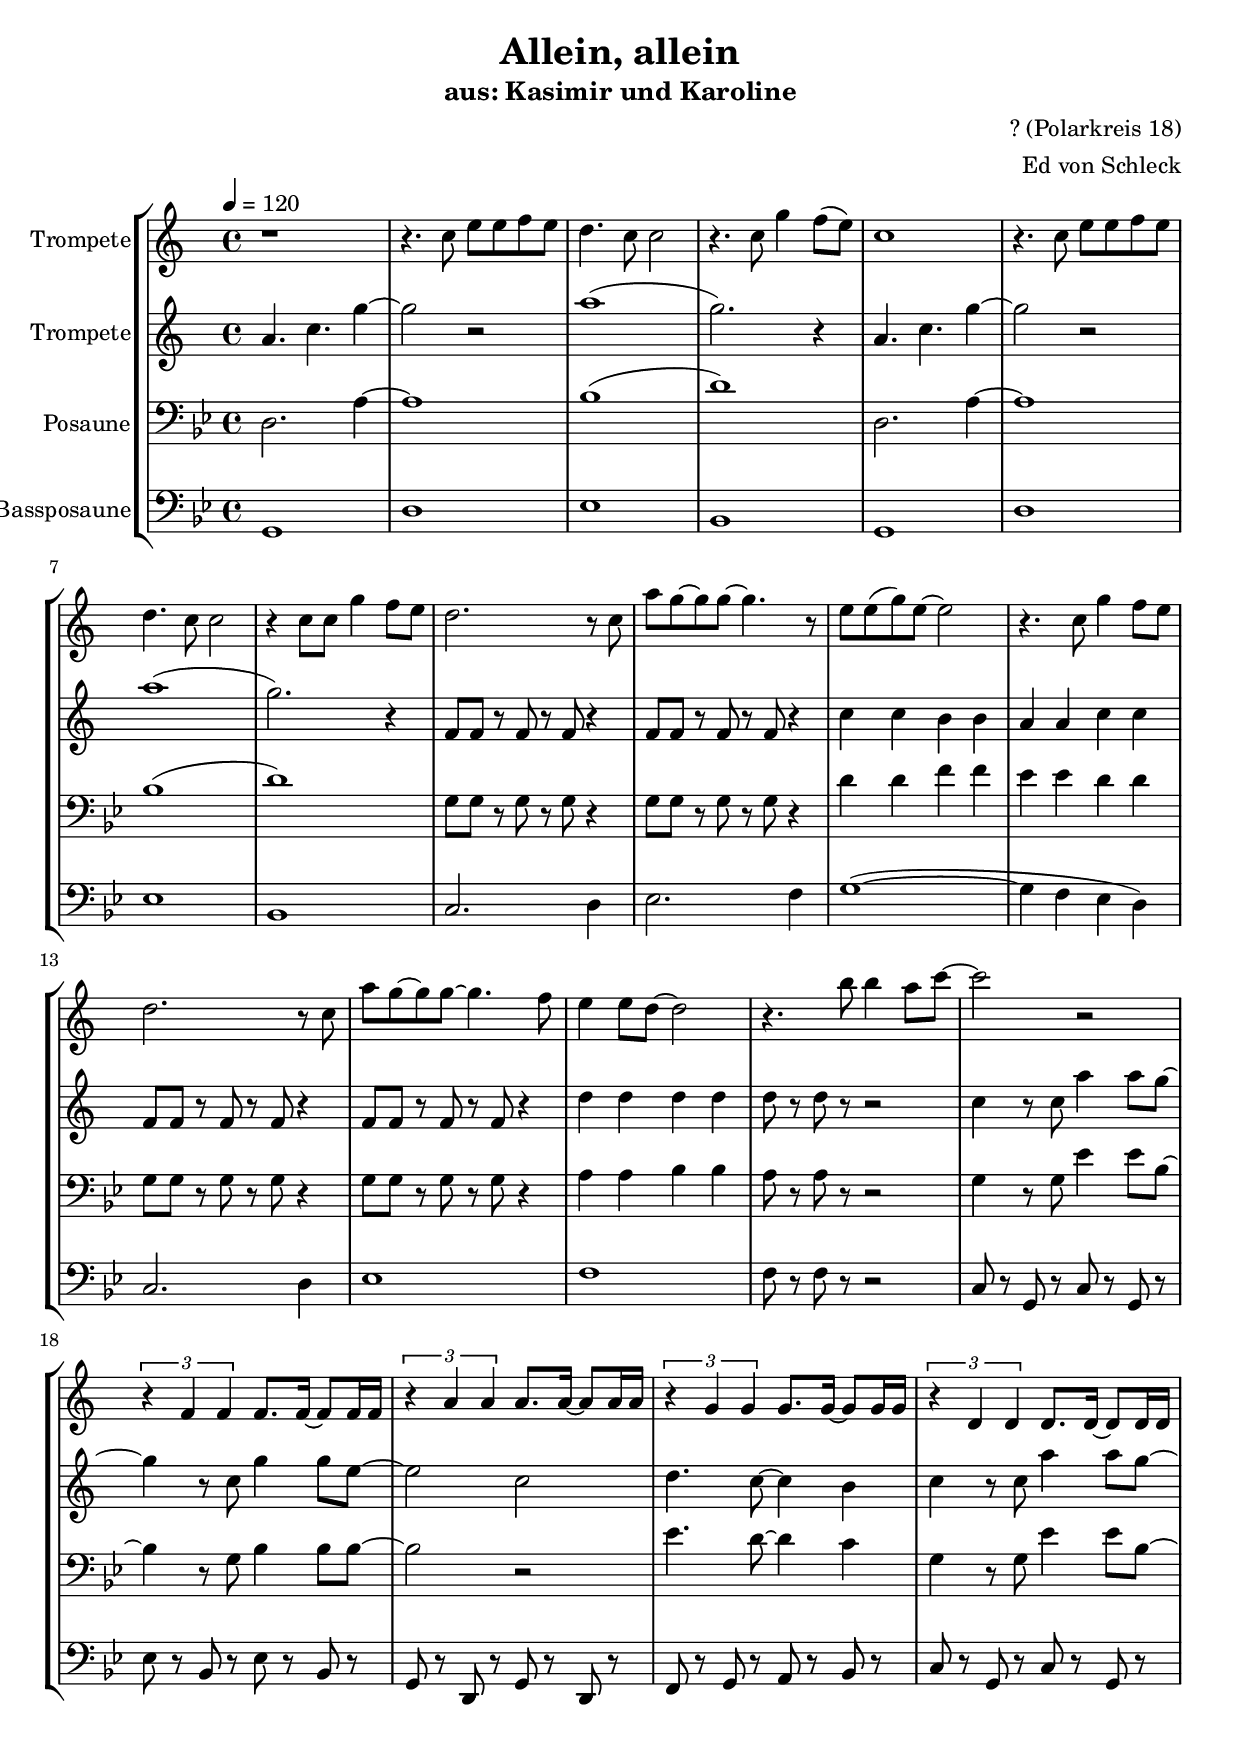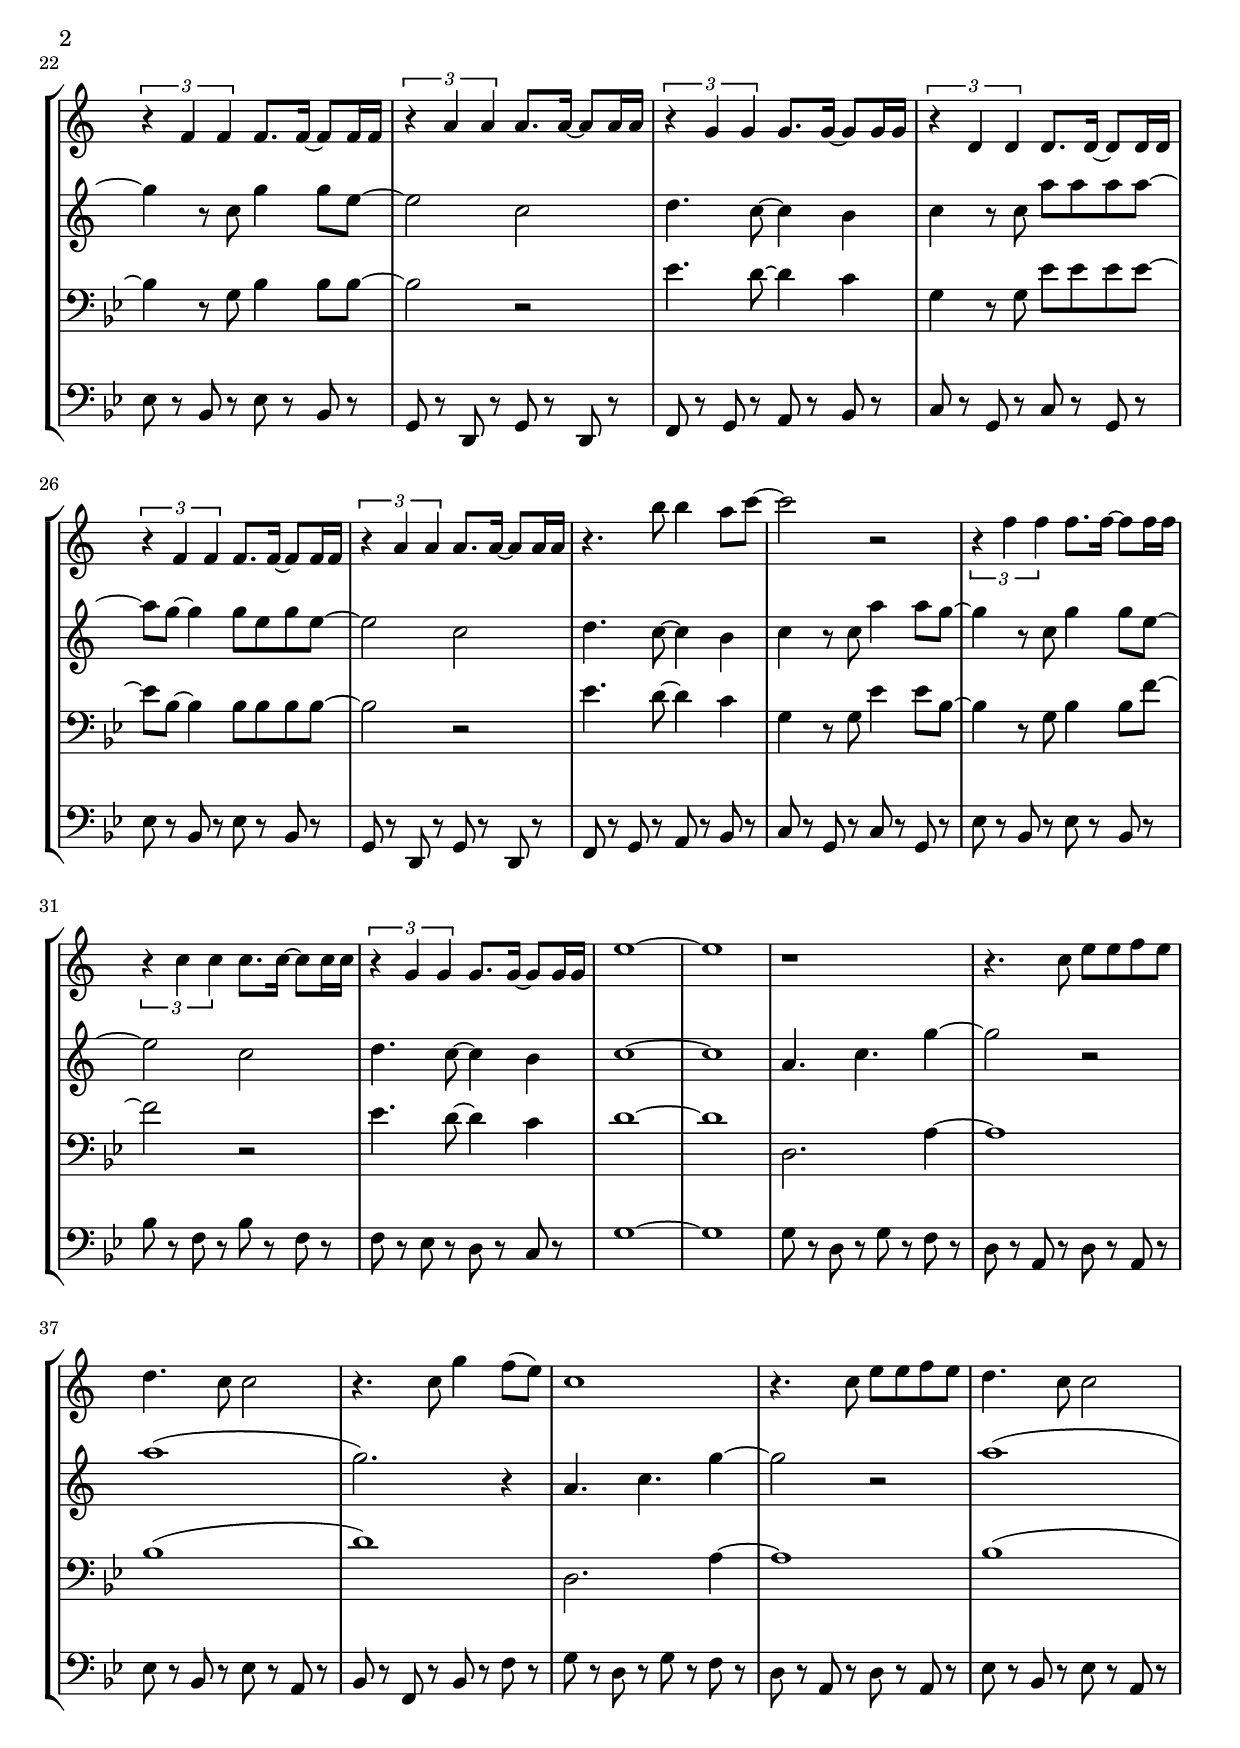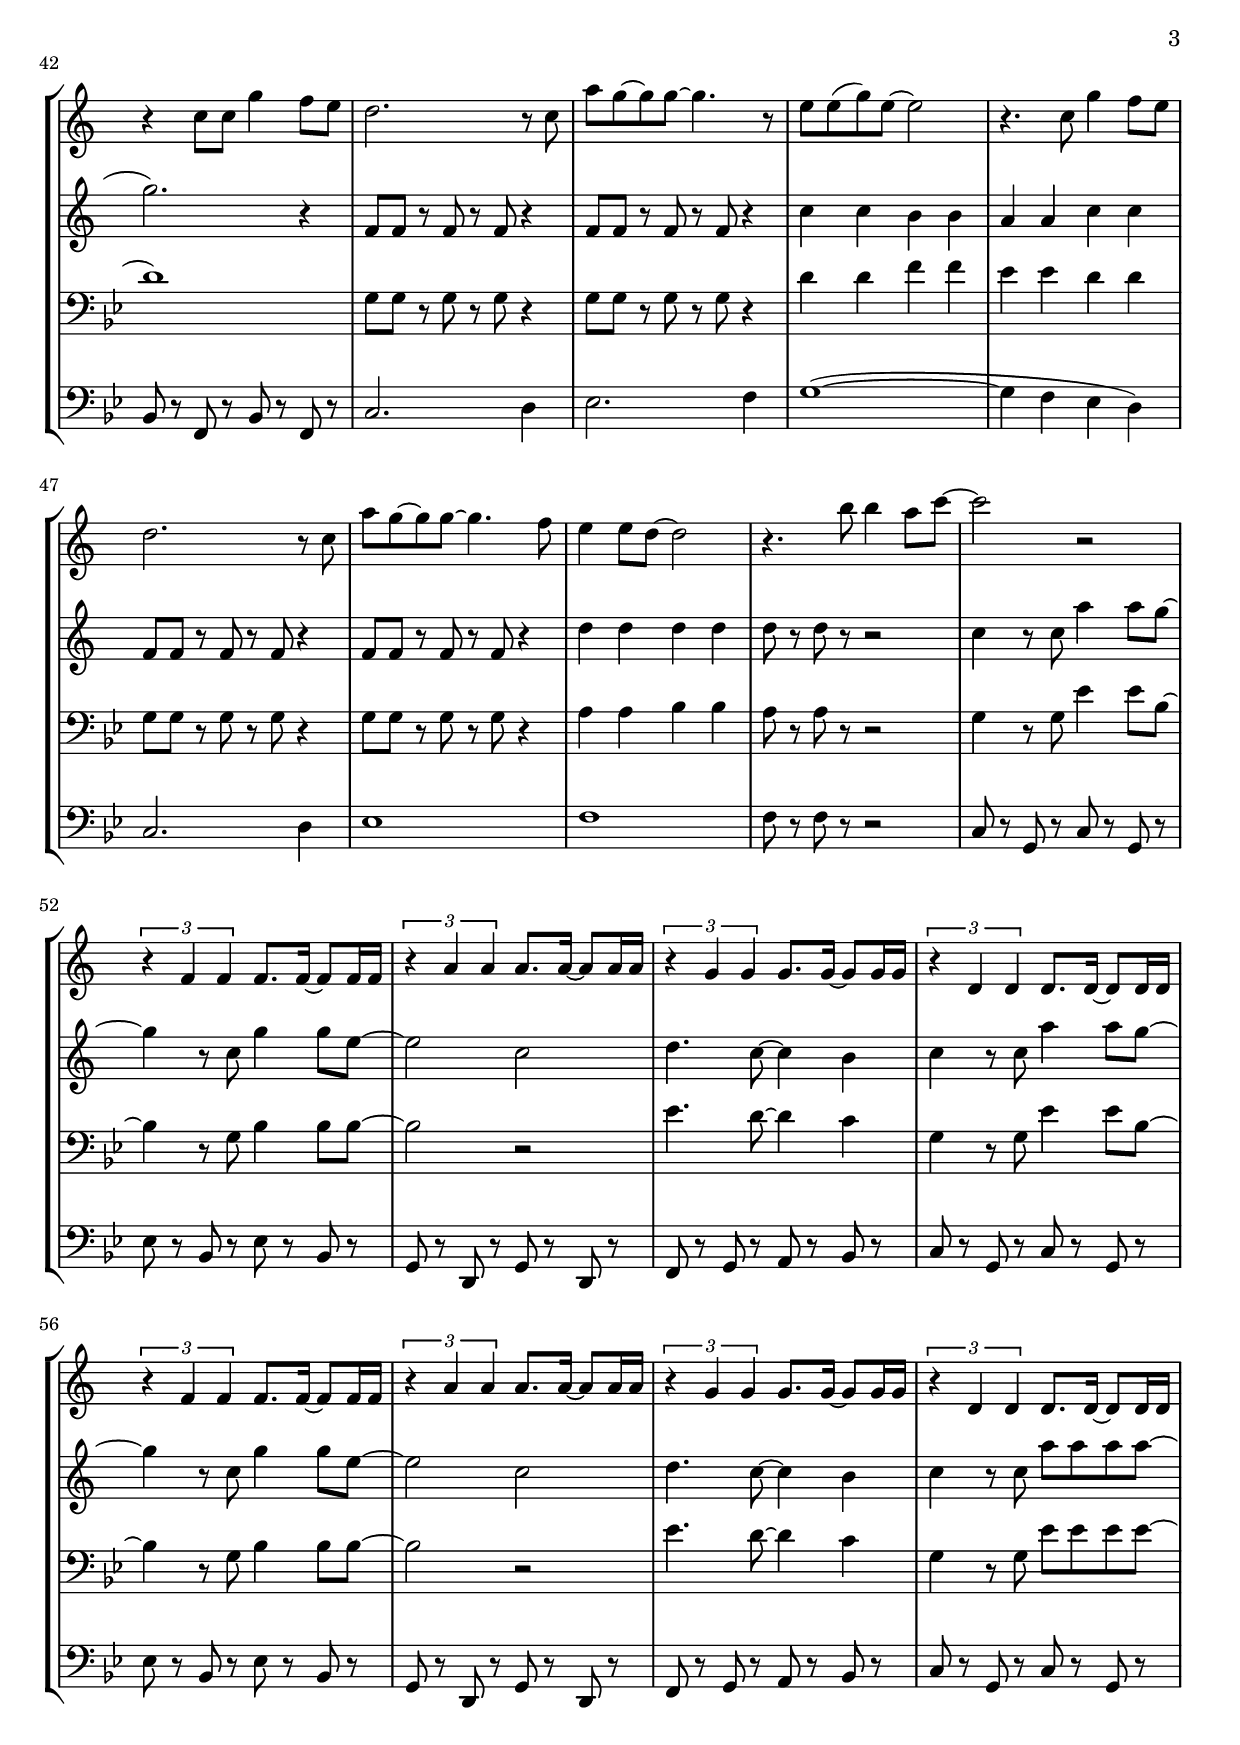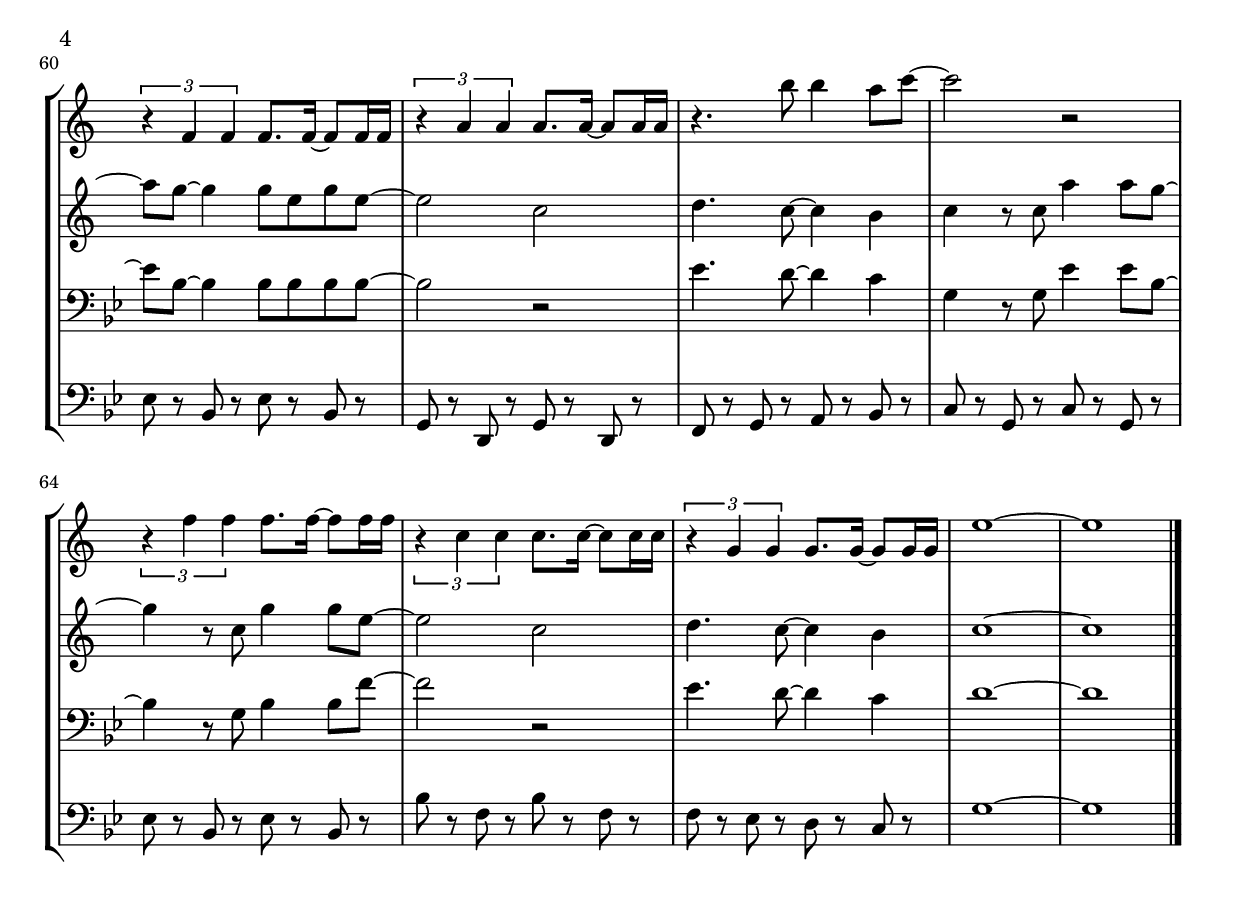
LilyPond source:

\version "2.13.39"
\header {
  title = "Allein, allein"
  subtitle = "aus: Kasimir und Karoline"
  composer = "? (Polarkreis 18)"
  arranger = "Ed von Schleck"
%  meter = "moderato"
%  piece = "Swing"
}
#(ly:set-option 'point-and-click #f)
%#(set-global-staff-size 21)
#(set-default-paper-size "a4")



global = {
  \time 4/4
  \tempo 4 = 120
}

Key = { \key g \minor }

% ------ Trumpet ------
trptI = \relative c'' {
  \Key
  r1
  r4. bes8 d d es d
  c4. bes8 bes2
  r4. bes8 f'4 es8( d)

  bes1
  r4. bes8 d d es d
  c4. bes8 bes2
  r4 bes8 bes f'4 es8 d

  c2. r8 bes
  g'8 f~ f f~ f4. r8
  d d( f) d~ d2
  r4. bes8 f'4 es8 d

  c2. r8 bes
  g'8 f~ f f~ f4. es8
  d4 d8 c~ c2
  r4. a'8 a4 g8 bes~
  
  bes2 r2
  \times 2/3 {r4  es,, es } es8. es16~ es8 es16 es
  \times 2/3 {r4 g g } g8. g16~ g8 g16 g
  \times 2/3 {r4 f f } f8. f16~ f8 f16 f
 
  \times 2/3 {r4 c c } c8. c16~ c8 c16 c
  \times 2/3 {r4 es es } es8. es16~ es8 es16 es
  \times 2/3 {r4 g g } g8. g16~ g8 g16 g
  \times 2/3 {r4 f f } f8. f16~ f8 f16 f

  \times 2/3 {r4 c c } c8. c16~ c8 c16 c
  \times 2/3 {r4 es es } es8. es16~ es8 es16 es
  \times 2/3 {r4 g g } g8. g16~ g8 g16 g
    r4. a'8 a4 g8 bes~
  
  bes2 r2
  \times 2/3 {r4 es, es } es8. es16~ es8 es16 es
  \times 2/3 {r4 bes bes } bes8. bes16~ bes8 bes16 bes
  \times 2/3 {r4 f f } f8. f16~ f8 f16 f

  d'1~
  d

%%%%%%%%%%%%
  r1
  r4. bes8 d d es d
  c4. bes8 bes2
  r4. bes8 f'4 es8( d)

  bes1
  r4. bes8 d d es d
  c4. bes8 bes2
  r4 bes8 bes f'4 es8 d

  c2. r8 bes
  g'8 f~ f f~ f4. r8
  d d( f) d~ d2
  r4. bes8 f'4 es8 d

  c2. r8 bes
  g'8 f~ f f~ f4. es8
  d4 d8 c~ c2
  r4. a'8 a4 g8 bes~
  
  bes2 r2
  \times 2/3 {r4  es,, es } es8. es16~ es8 es16 es
  \times 2/3 {r4 g g } g8. g16~ g8 g16 g
  \times 2/3 {r4 f f } f8. f16~ f8 f16 f
 
 \times 2/3 {r4 c c } c8. c16~ c8 c16 c
  \times 2/3 {r4 es es } es8. es16~ es8 es16 es
  \times 2/3 {r4 g g } g8. g16~ g8 g16 g
  \times 2/3 {r4 f f } f8. f16~ f8 f16 f

  \times 2/3 {r4 c c } c8. c16~ c8 c16 c
  \times 2/3 {r4 es es } es8. es16~ es8 es16 es
  \times 2/3 {r4 g g } g8. g16~ g8 g16 g
  r4. a'8 a4 g8 bes~
  
  bes2 r2
   \times 2/3 {r4 es, es } es8. es16~ es8 es16 es
  \times 2/3 {r4 bes bes } bes8. bes16~ bes8 bes16 bes
  \times 2/3 {r4 f f } f8. f16~ f8 f16 f

  d'1~
  d

  \bar "|."
}

trumpetI = {
  \global
  \set Staff.instrumentName = #"Trompete"
  \clef treble
  <<
    \trptI
  >>
}


% ------ Trumpet 2 ------
trptII = \relative c'' {
  \Key
  g4. bes f'4~
  f2 r
  g1(
  f2.) r4

  g,4. bes f'4~
  f2 r
  g1(
  f2.) r4

  es,8 es r es r es r4
  es8 es r es r es r4
  bes' bes a a
  g g bes bes 

  es,8 es r es r es r4
  es8 es r es r es r4
  c'4 c c c
  c8 r c r r2

 %%%%%%%%%%%%%
  bes4 r8 bes g'4 g8 f~ 
  f4 r8 bes,8 f'4 f8 d~
  d2 bes2
  c4. bes8~ bes4 a4
  
  bes4 r8 bes g'4 g8 f~ 
  f4 r8 bes,8 f'4 f8 d~
  d2 bes2
  c4. bes8~ bes4 a4  

  bes4 r8 bes g'8 g g g~ 
  g8 f~ f4 f8 d f d~
  d2 bes2
  c4. bes8~ bes4 a4  

  bes4 r8 bes g'4 g8 f~ 
  f4 r8 bes,8 f'4 f8 d~
  d2 bes2
  c4. bes8~ bes4 a4

  bes1~
  bes

%%%%%%%%%%%%%%%%%%%%%%%%%
  g4. bes f'4~
  f2 r
  g1(
  f2.) r4

  g,4. bes f'4~
  f2 r
  g1(
  f2.) r4

  es,8 es r es r es r4
  es8 es r es r es r4
  bes' bes a a
  g g bes bes 

  es,8 es r es r es r4
  es8 es r es r es r4
  c'4 c c c
  c8 r c r r2

 %%%%%%%%%%%%%
  bes4 r8 bes g'4 g8 f~ 
  f4 r8 bes,8 f'4 f8 d~
  d2 bes2
  c4. bes8~ bes4 a4
  
  bes4 r8 bes g'4 g8 f~ 
  f4 r8 bes,8 f'4 f8 d~
  d2 bes2
  c4. bes8~ bes4 a4  

  bes4 r8 bes g'8 g g g~ 
  g8 f~ f4 f8 d f d~
  d2 bes2
  c4. bes8~ bes4 a4  

  bes4 r8 bes g'4 g8 f~ 
  f4 r8 bes,8 f'4 f8 d~
  d2 bes2
  c4. bes8~ bes4 a4

  bes1~
  bes

}

trumpetII = {
  \global
  \set Staff.instrumentName = #"Trompete"
  \clef treble
  <<
    \trptII
  >>
}


% ------ Trombone ------
tbone = \relative c {
  \Key
  d2. a'4~
  a1
  bes1(
  d)

  d,2. a'4~
  a1
  bes1(
  d)

  g,8 g r g r g r4
  g8 g r g r g r4 
  d' d f f
  es es d d

  g,8 g r g r g r4
  g8 g r g r g r4
  a4 a bes bes
  a8 r a r r2

%%%%%%%%%%%%
  g4 r8 g es'4 es8 bes~
  bes4 r8 g bes4 bes8 bes~
  bes2 r
  es4. d8~ d4 c

  g4 r8 g es'4 es8 bes~
  bes4 r8 g bes4 bes8 bes~
  bes2 r
  es4. d8~ d4 c

  g4 r8 g es'8 es es es~
  es bes8~ bes4 bes8 bes bes bes~
  bes2 r
  es4. d8~ d4 c

  g4 r8 g es'4 es8 bes~
  bes4 r8 g bes4 bes8 f'~
  f2 r
  es4. d8~ d4 c

  d1~
  d1

%%%%%%%%%%%%%%%%%%
  d,2. a'4~
  a1
  bes1(
  d)

  d,2. a'4~
  a1
  bes1(
  d)

  g,8 g r g r g r4
  g8 g r g r g r4 
  d' d f f
  es es d d

  g,8 g r g r g r4
  g8 g r g r g r4
  a4 a bes bes
  a8 r a r r2

%%%%%%%%%%%%
  g4 r8 g es'4 es8 bes~
  bes4 r8 g bes4 bes8 bes~
  bes2 r
  es4. d8~ d4 c

  g4 r8 g es'4 es8 bes~
  bes4 r8 g bes4 bes8 bes~
  bes2 r
  es4. d8~ d4 c

  g4 r8 g es'8 es es es~
  es bes8~ bes4 bes8 bes bes bes~
  bes2 r
  es4. d8~ d4 c

  g4 r8 g es'4 es8 bes~
  bes4 r8 g bes4 bes8 f'~
  f2 r
  es4. d8~ d4 c

  d1~
  d1
}

trombone = {
  \global
  \set Staff.instrumentName = #"Posaune"
  \clef bass
  <<
    \tbone
  >>
}

% ------ Bass Trombone ------
btbone = \relative c {
  \Key
  g1
  d'
  es
  bes

  g1
  d'
  es
  bes

  c2. d4
  es2. f4
  g1~(
  g4 f es d)

  c2. d4
  es1
  f1
  f8 r f r r2

%%%%%%%%%%%%%
  c8 r g r c r g r
  es' r bes r es r bes r
  g r d r g r d r
  f r g r a r bes r

  c8 r g r c r g r
  es' r bes r es r bes r
  g r d r g r d r
  f r g r a r bes r

  c8 r g r c r g r
  es' r bes r es r bes r
  g r d r g r d r
  f r g r a r bes r

  c8 r g r c r g r
  es' r bes r es r bes r
  bes' r f r bes r f r
  f r es r d r c r

  g'1~
  g1

%%%%%%%%%%%%%%%

  g8 r d r g r f r
  d r a r d r a r
  es' r bes r es r a, r
  bes r f r bes r f' r

  g8 r d r g r f r
  d r a r d r a r
  es' r bes r es r a, r
  bes r f r bes r f r

  c'2. d4
  es2. f4
  g1~(
  g4 f es d)

  c2. d4
  es1
  f1
  f8 r f r r2

%%%%%%%%%%%%%
  c8 r g r c r g r
  es' r bes r es r bes r
  g r d r g r d r
  f r g r a r bes r

  c8 r g r c r g r
  es' r bes r es r bes r
  g r d r g r d r
  f r g r a r bes r

  c8 r g r c r g r
  es' r bes r es r bes r
  g r d r g r d r
  f r g r a r bes r

  c8 r g r c r g r
  es' r bes r es r bes r
  bes' r f r bes r f r
  f r es r d r c r

  g'1~
  g1
}

btrombone = {
  \global
  \set Staff.instrumentName = #"Bassposaune"
  \clef bass
  <<
    \btbone
  >>
}


%%%%%%%%% It All Goes Together Here %%%%%%%%%%%%%%%%%%%%%%

\score {
  <<
    \new StaffGroup = "horns" <<
      \new Staff = "trumpet" \transpose c d \trumpetI
      \new Staff = "trumpet" \transpose c d \trumpetII
      \new Staff = "trombone" \trombone
      \new Staff = "trombone" \btrombone
    >>
  >>
  
  \layout {
    \context { \Staff \RemoveEmptyStaves }
    \context {
      \Score
      \override BarNumber #'padding = #3
      \override RehearsalMark #'padding = #2
      skipBars = ##t
    }
  }

}

\score {
  <<
    \new StaffGroup = "horns" <<
      \new Staff = "trumpet" \trumpetI
      \new Staff = "trumpet" \trumpetII
      \new Staff = "trombone" \trombone
      \new Staff = "trombone" \btrombone
    >>
  >>
  
  \midi {  }

}